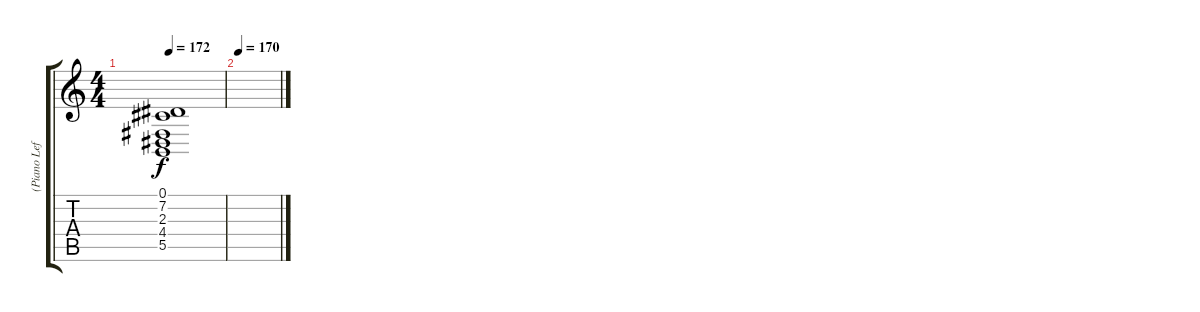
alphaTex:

\track ("(Piano Left)" "(Piano Lef") {instrument electricpiano1}
\staff {score tabs}
\tuning (Db4 Ab3 E3 B2 Gb2 Db2) {hide}
\ts (4 4)
\tempo 172
\clef g2
\ks c
(0.1 7.2{t} 2.3{t} 4.4{t} 5.5{t}).1{dy f} |
\tempo 170
